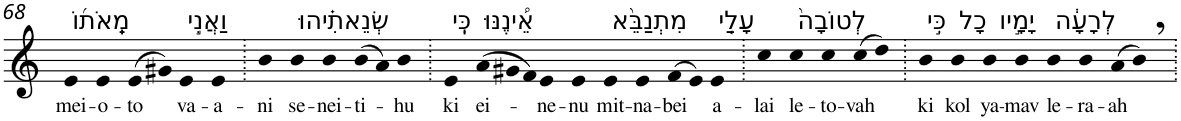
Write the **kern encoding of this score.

**kern	**text
*part1	*part1
*staff1	*staff1
*I"Piano	*
*I'Pno	*
!!LO:PB:g=z
*clefG2	*
*k[]	*
=68	=68
!LO:TX:a:t=מֵֽאֹת֜וֹ	!
!	!LO:LY:b
4e	mei-
!	!LO:LY:b
4e	-o-
!	!LO:LY:b
(>8e	-to
8g#X)	.
!LO:TX:a:t=וַאֲנִ֣י	!
!	!LO:LY:b
4e	va-
!	!LO:LY:b
4e	-a-
=69.	=69.
!	!LO:LY:b
4b	-ni
!LO:TX:a:t=שְׂנֵאתִ֗יהוּ	!
!	!LO:LY:b
4b	se-
!	!LO:LY:b
4b	-nei-
!	!LO:LY:b
(>8b	-ti-
8a)	.
!	!LO:LY:b
4b	-hu
=70.	=70.
!LO:TX:a:t=כִּֽי	!
!	!LO:LY:b
4e	ki
*Xtuplet	*
!LO:TX:a:t=אֵ֠ינֶנּוּ	!
!	!LO:LY:b
(>12a	ei-
12g#X	.
12f)	.
!	!LO:LY:b
4e	-ne-
!	!LO:LY:b
4e	-nu
!LO:TX:a:t=מִתְנַבֵּ֨א	!
!	!LO:LY:b
4e	mit-
!	!LO:LY:b
4e	-na-
!	!LO:LY:b
(>8f	-bei
8e)	.
!LO:TX:a:t=עָלַ֤י	!
!	!LO:LY:b
4e	a-
=71.	=71.
!	!LO:LY:b
4cc	-lai
!LO:TX:a:t=לְטוֹבָה֙	!
!	!LO:LY:b
4cc	le-
!	!LO:LY:b
4cc	-to-
!	!LO:LY:b
(>8cc	-vah
8dd)	.
=72.	=72.
!LO:TX:a:t=כִּ֣י	!
!	!LO:LY:b
4b	ki
!LO:TX:a:t=כָל	!
!	!LO:LY:b
4b	kol
!LO:TX:a:t=יָמָ֣יו	!
!	!LO:LY:b
4b	ya-
!	!LO:LY:b
4b	-mav
!LO:TX:a:t=לְרָעָ֔ה	!
!	!LO:LY:b
4b	le-
!	!LO:LY:b
4b	-ra-
!	!LO:LY:b
(>8a	-ah
8b,)	.
=.	=.
*-	*-
